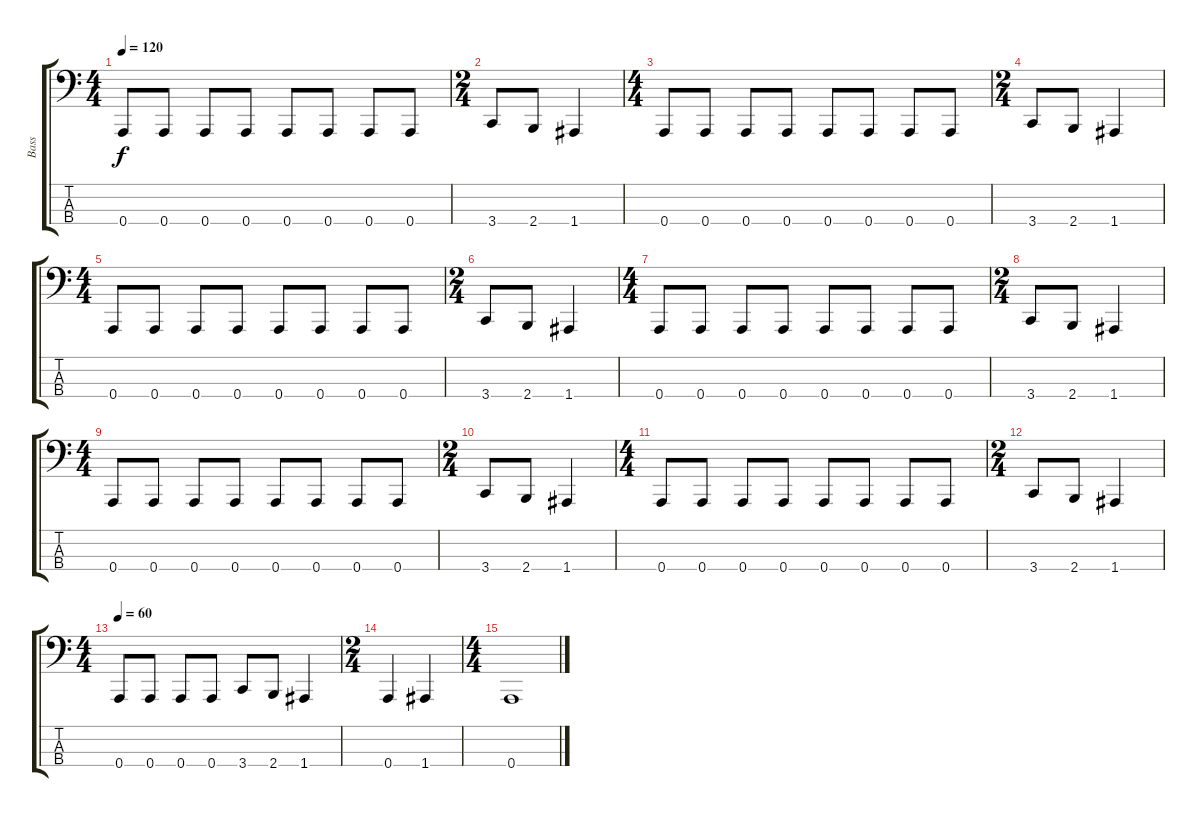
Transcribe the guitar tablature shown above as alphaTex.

\track ("Bass" "Bass") {instrument electricbasspick}
\staff {score tabs}
\tuning (C2 G1 D1 A0) {hide}
\ts (4 4)
\tempo 120
\clef f4
\ks c
0.4.8{dy f} 0.4.8 0.4.8 0.4.8 0.4.8 0.4.8 0.4.8 0.4.8 |
\ts (2 4)
3.4.8 2.4.8 1.4.4 |
\ts (4 4)
0.4.8 0.4.8 0.4.8 0.4.8 0.4.8 0.4.8 0.4.8 0.4.8 |
\ts (2 4)
3.4.8 2.4.8 1.4.4 |
\ts (4 4)
0.4.8 0.4.8 0.4.8 0.4.8 0.4.8 0.4.8 0.4.8 0.4.8 |
\ts (2 4)
3.4.8 2.4.8 1.4.4 |
\ts (4 4)
0.4.8 0.4.8 0.4.8 0.4.8 0.4.8 0.4.8 0.4.8 0.4.8 |
\ts (2 4)
3.4.8 2.4.8 1.4.4 |
\ts (4 4)
0.4.8 0.4.8 0.4.8 0.4.8 0.4.8 0.4.8 0.4.8 0.4.8 |
\ts (2 4)
3.4.8 2.4.8 1.4.4 |
\ts (4 4)
0.4.8 0.4.8 0.4.8 0.4.8 0.4.8 0.4.8 0.4.8 0.4.8 |
\ts (2 4)
3.4.8 2.4.8 1.4.4 |
\ts (4 4)
\tempo 60
0.4.8 0.4.8 0.4.8 0.4.8 3.4.8 2.4.8 1.4.4 |
\ts (2 4)
0.4.4 1.4.4 |
\ts (4 4)
0.4.1
